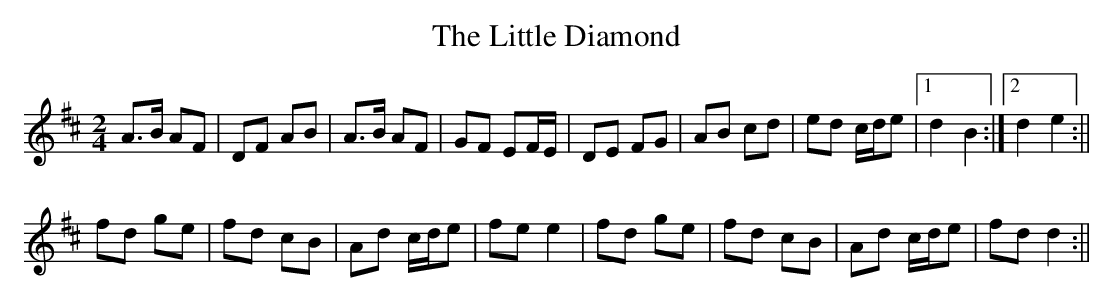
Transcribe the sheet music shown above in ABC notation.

X:1
T: Little Diamond, The
M: 2/4
L: 1/8
K: Dmaj
A>B AF | DF AB | A>B AF | GF EF/2E/ | DE FG | AB cd | ed c/2d/e |1 d2 B2:|2 d2 e2 :||!
fd ge | fd cB | Ad c/2d/2e | fe e2 | fd ge | fd cB | Ad c/2d/2e | fd d2 :||!
